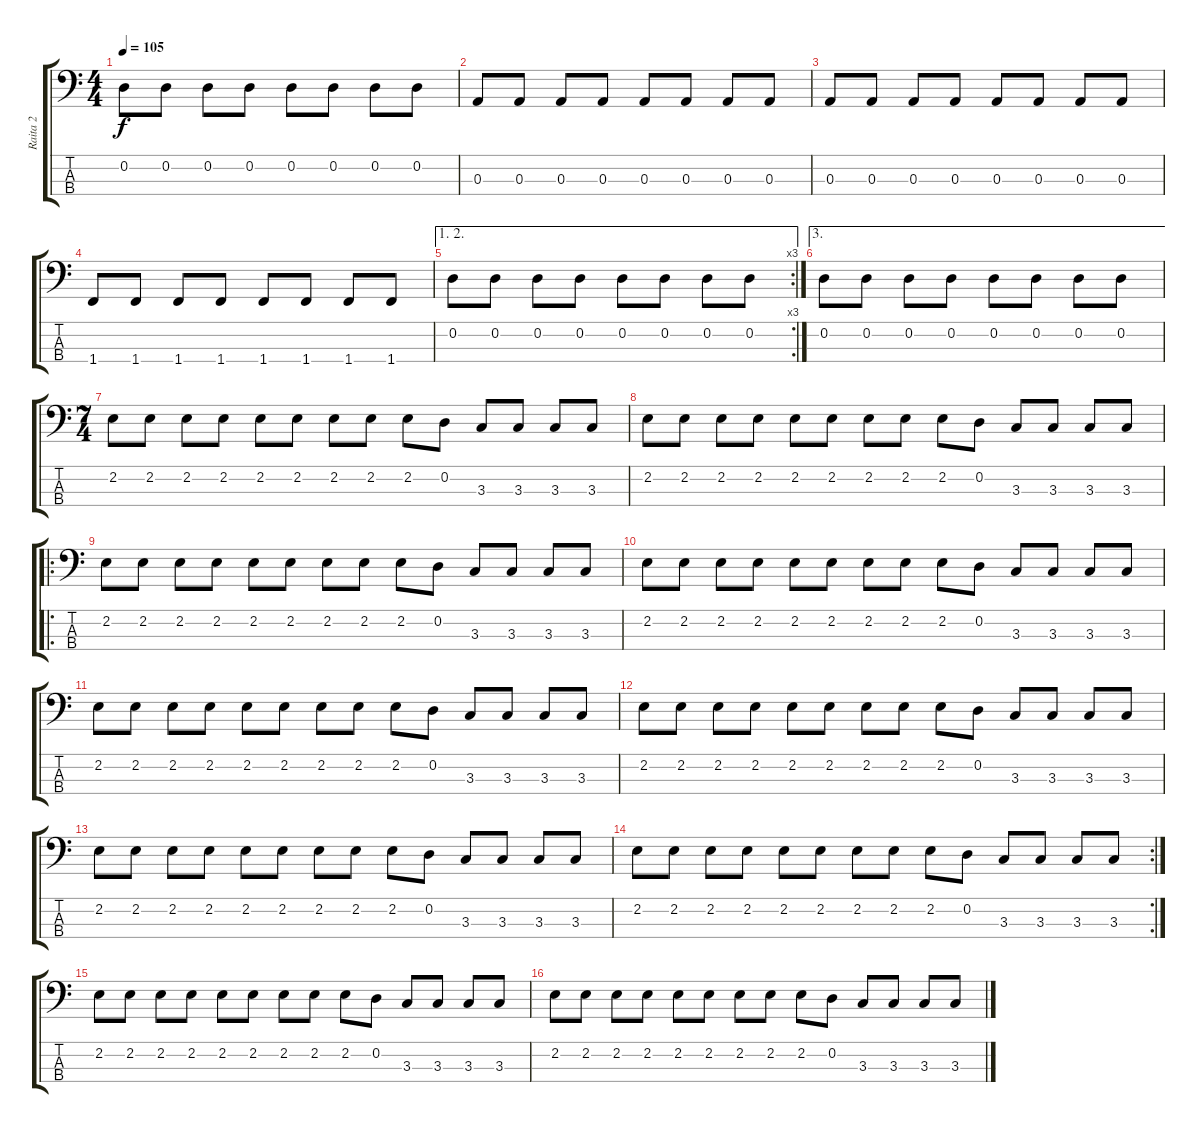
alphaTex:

\track ("Raita 2" "Raita 2") {instrument electricbassfinger}
\staff {score tabs}
\tuning (G2 D2 A1 E1) {hide}
\ts (4 4)
\tempo 105
\clef f4
\ks c
0.2.8{dy f} 0.2.8 0.2.8 0.2.8 0.2.8 0.2.8 0.2.8 0.2.8 |
0.3.8 0.3.8 0.3.8 0.3.8 0.3.8 0.3.8 0.3.8 0.3.8 |
0.3.8 0.3.8 0.3.8 0.3.8 0.3.8 0.3.8 0.3.8 0.3.8 |
1.4.8 1.4.8 1.4.8 1.4.8 1.4.8 1.4.8 1.4.8 1.4.8 |
\ae (1 2)
\rc 3
0.2.8 0.2.8 0.2.8 0.2.8 0.2.8 0.2.8 0.2.8 0.2.8 |
\ae 3
0.2.8 0.2.8 0.2.8 0.2.8 0.2.8 0.2.8 0.2.8 0.2.8 |
\ts (7 4)
2.2.8 2.2.8 2.2.8 2.2.8 2.2.8 2.2.8 2.2.8 2.2.8 2.2.8 0.2.8 3.3.8 3.3.8 3.3.8 3.3.8 |
2.2.8 2.2.8 2.2.8 2.2.8 2.2.8 2.2.8 2.2.8 2.2.8 2.2.8 0.2.8 3.3.8 3.3.8 3.3.8 3.3.8 |
\ro
2.2.8 2.2.8 2.2.8 2.2.8 2.2.8 2.2.8 2.2.8 2.2.8 2.2.8 0.2.8 3.3.8 3.3.8 3.3.8 3.3.8 |
2.2.8 2.2.8 2.2.8 2.2.8 2.2.8 2.2.8 2.2.8 2.2.8 2.2.8 0.2.8 3.3.8 3.3.8 3.3.8 3.3.8 |
2.2.8 2.2.8 2.2.8 2.2.8 2.2.8 2.2.8 2.2.8 2.2.8 2.2.8 0.2.8 3.3.8 3.3.8 3.3.8 3.3.8 |
2.2.8 2.2.8 2.2.8 2.2.8 2.2.8 2.2.8 2.2.8 2.2.8 2.2.8 0.2.8 3.3.8 3.3.8 3.3.8 3.3.8 |
2.2.8 2.2.8 2.2.8 2.2.8 2.2.8 2.2.8 2.2.8 2.2.8 2.2.8 0.2.8 3.3.8 3.3.8 3.3.8 3.3.8 |
\rc 2
2.2.8 2.2.8 2.2.8 2.2.8 2.2.8 2.2.8 2.2.8 2.2.8 2.2.8 0.2.8 3.3.8 3.3.8 3.3.8 3.3.8 |
2.2.8{volume 12} 2.2.8 2.2.8 2.2.8 2.2.8 2.2.8 2.2.8 2.2.8 2.2.8 0.2.8 3.3.8 3.3.8 3.3.8 3.3.8 |
2.2.8{volume 11} 2.2.8 2.2.8 2.2.8 2.2.8 2.2.8 2.2.8 2.2.8 2.2.8 0.2.8 3.3.8 3.3.8 3.3.8 3.3.8
